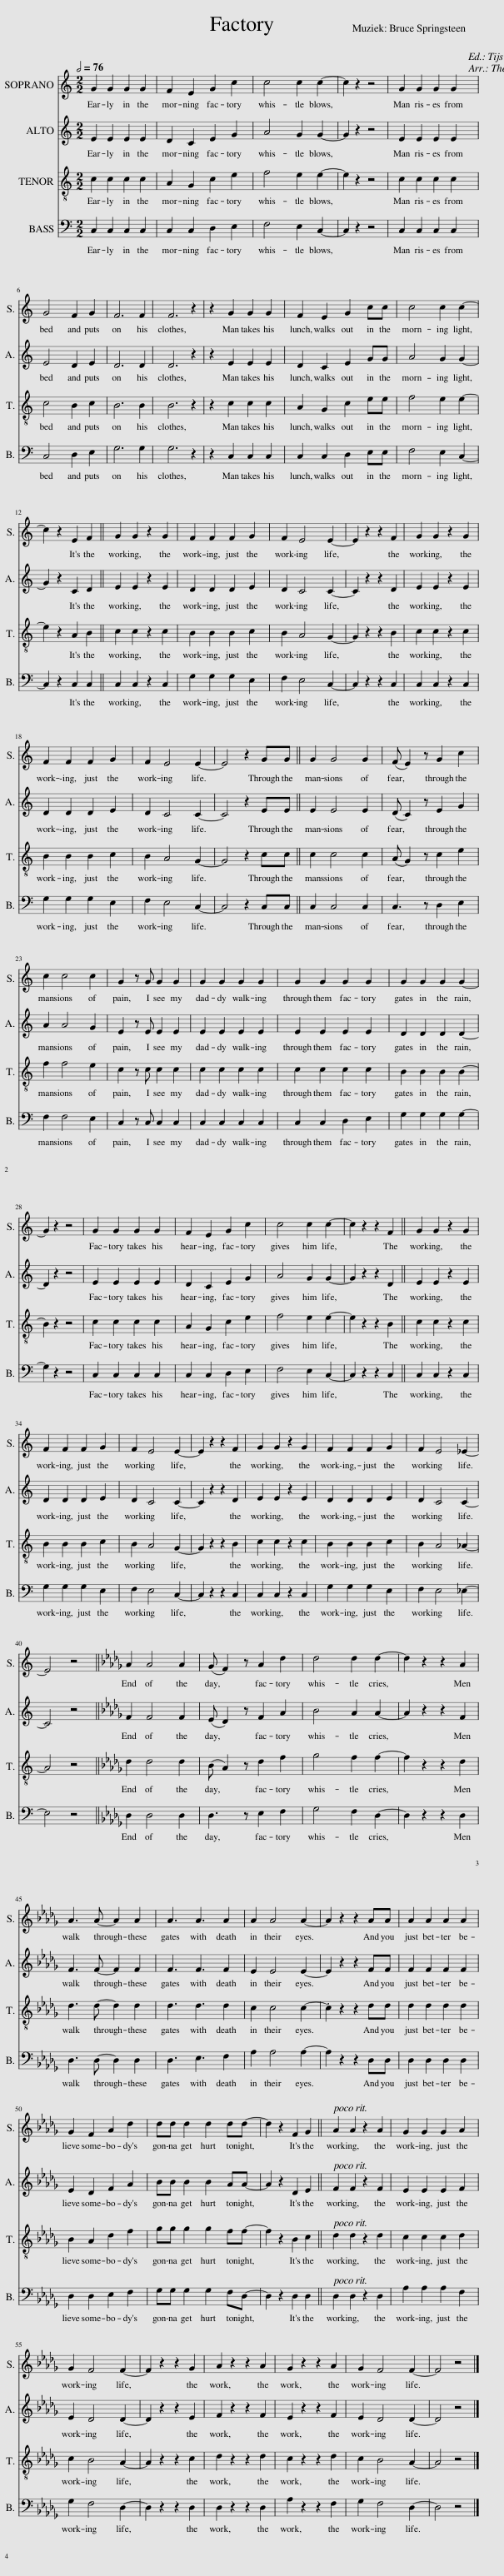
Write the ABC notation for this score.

X:1
%%score 1 2 3 4
L:1/8
Q:1/2=76
M:2/2
I:linebreak $
K:C
V:1 treble
V:2 treble
V:3 treble-8
V:4 bass
V:1
 G2 G2 G2 G2 | F2 E2 G2 c2 | c4 c2 c2- | c2 z2 z4 | G2 G2 G2 G2 |$ %5
 G4 F2 G2 | F6 F2 | F6 z2 | z2 G2 G2 G2 | F2 E2 G2 cc | %10
 c4 c2 c2- |$ c2 z2 E2 F2 || G2 G2 z2 G2 | F2 F2 F2 G2 | F2 E4 E2- | %15
 E2 z2 z2 F2 | G2 G2 z2 G2 |$ F2 F2 F2 G2 | F2 E4 E2- | E4 z2 GG || %20
 G2 G4 G2 | (F E2) z G2 c2 |$ c2 c4 c2 | G2 z G G2 G2 | G2 G2 G2 G2 | %25
 G2 G2 G2 G2 | G2 G2 G2 G2- |$ G2 z2 z4 | G2 G2 G2 G2 | F2 E2 G2 c2 | %30
 c4 c2 c2- | c2 z2 z2 F2 || G2 G2 z2 G2 |$ F2 F2 F2 G2 | F2 E4 E2- | %35
 E2 z2 z2 F2 | G2 G2 z2 G2 | F2 F2 F2 G2 | F2 E4 _E2- |$ E4 z4 || %40
[K:Db] A2 A4 A2 | (G F2) z A2 d2 | d4 d2 d2- | d2 z2 z2 A2 |$ A3 A- A2 A2 | %45
 A3 A3 A2 | A2 A4 A2- | A2 z2 z2 AA | A2 A2 A2 A2 |$ G2 F2 A2 d2 | %50
 dd d2 d2 dd- | d2 z2 F2 G2 || A2 A2 z2 A2 | G2 G2 G2 A2 |$ G2 F4 F2- | %55
 F2 z2 z2 G2 | A2 z2 z2 A2 | G2 z2 z2 A2 | G2 F4 F2- | F4 z4 |] %60
V:2
 E2 E2 E2 E2 | D2 C2 E2 G2 | A4 G2 G2- | G2 z2 z4 | E2 E2 E2 E2 |$ %5
 E4 D2 E2 | D6 D2 | D6 z2 | z2 E2 E2 E2 | D2 C2 E2 GG | %10
 A4 G2 G2- |$ G2 z2 C2 D2 || E2 E2 z2 E2 | D2 D2 D2 E2 | D2 C4 C2- | %15
 C2 z2 z2 D2 | E2 E2 z2 E2 |$ D2 D2 D2 E2 | D2 C4 C2- | C4 z2 EE || %20
 E2 E4 E2 | (D C2) z E2 G2 |$ A2 A4 G2 | E2 z E E2 E2 | E2 E2 E2 E2 | %25
 E2 E2 E2 E2 | D2 D2 D2 D2- |$ D2 z2 z4 | E2 E2 E2 E2 | D2 C2 E2 G2 | %30
 A4 G2 G2- | G2 z2 z2 D2 || E2 E2 z2 E2 |$ D2 D2 D2 E2 | D2 C4 C2- | %35
 C2 z2 z2 D2 | E2 E2 z2 E2 | D2 D2 D2 E2 | D2 C4 C2- |$ C4 z4 || %40
[K:Db] F2 F4 F2 | (E D2) z F2 A2 | B4 A2 A2- | A2 z2 z2 F2 |$ F3 F- F2 F2 | %45
 F3 F3 F2 | E2 E4 E2- | E2 z2 z2 FF | F2 F2 F2 F2 |$ E2 D2 F2 A2 | %50
 BB B2 B2 AA- | A2 z2 D2 E2 || F2 F2 z2 F2 | E2 E2 E2 F2 |$ E2 D4 D2- | %55
 D2 z2 z2 E2 | F2 z2 z2 F2 | E2 z2 z2 F2 | E2 D4 D2- | D4 z4 |] %60
V:3
 c2 c2 c2 c2 | A2 G2 c2 e2 | f4 e2 e2- | e2 z2 z4 | c2 c2 c2 c2 |$ %5
 c4 B2 c2 | B6 B2 | B6 z2 | z2 c2 c2 c2 | A2 G2 c2 ee | %10
 f4 e2 e2- |$ e2 z2 A2 B2 || c2 c2 z2 c2 | B2 B2 B2 c2 | B2 A4 G2- | %15
 G2 z2 z2 B2 | c2 c2 z2 c2 |$ B2 B2 B2 c2 | B2 A4 G2- | G4 z2 cc || %20
 c2 c4 c2 | (A G2) z c2 e2 |$ f2 f4 e2 | c2 z c c2 c2 | c2 c2 c2 c2 | %25
 c2 c2 c2 c2 | B2 B2 B2 B2- |$ B2 z2 z4 | c2 c2 c2 c2 | A2 G2 c2 e2 | %30
 f4 e2 e2- | e2 z2 z2 B2 || c2 c2 z2 c2 |$ B2 B2 B2 c2 | B2 A4 G2- | %35
 G2 z2 z2 B2 | c2 c2 z2 c2 | B2 B2 B2 c2 | B2 A4 _A2- |$ A4 z4 || %40
[K:Db] d2 d4 d2 | (B A2) z d2 f2 | g4 f2 f2- | f2 z2 z2 d2 |$ d3 d- d2 d2 | %45
 d3 d3 d2 | c2 c4 c2- | .c2 z2 z2 dd | d2 d2 d2 d2 |$ B2 A2 d2 f2 | %50
 gg g2 g2 ff- | f2 z2 B2 c2 || d2 d2 z2 d2 | c2 c2 c2 d2 |$ c2 B4 A2- | %55
 A2 z2 z2 c2 | d2 z2 z2 d2 | c2 z2 z2 d2 | c2 B4 A2- | A4 z4 |] %60
V:4
 C,2 C,2 C,2 C,2 | C,2 C,2 D,2 E,2 | F,4 E,2 C,2- | C,2 z2 z4 | C,2 C,2 C,2 C,2 |$ %5
 C,4 D,2 E,2 | G,6 G,2 | G,6 z2 | z2 C,2 C,2 C,2 | C,2 C,2 D,2 E,E, | %10
 F,4 E,2 C,2- |$ C,2 z2 C,2 C,2 || C,2 C,2 z2 C,2 | G,2 G,2 G,2 E,2 | F,2 E,4 C,2- | %15
 C,2 z2 z2 C,2 | C,2 C,2 z2 C,2 |$ G,2 G,2 G,2 E,2 | F,2 E,4 C,2- | C,4 z2 C,C, || %20
 C,2 C,4 C,2 | C,3 z D,2 E,2 |$ F,2 F,4 E,2 | C,2 z C, C,2 C,2 | C,2 C,2 C,2 C,2 | %25
 C,2 C,2 D,2 E,2 | G,2 G,2 G,2 G,2- |$ G,2 z2 z4 | C,2 C,2 C,2 C,2 | C,2 C,2 D,2 E,2 | %30
 F,4 E,2 C,2- | C,2 z2 z2 C,2 || C,2 C,2 z2 C,2 |$ G,2 G,2 G,2 E,2 | F,2 E,4 C,2- | %35
 C,2 z2 z2 C,2 | C,2 C,2 z2 C,2 | G,2 G,2 G,2 E,2 | F,2 E,4 _E,2- |$ E,4 z4 || %40
[K:Db] D,2 D,4 D,2 | D,3 z E,2 F,2 | G,4 F,2 D,2- | D,2 z2 z2 D,2 |$ D,3 D,- D,2 D,2 | %45
 D,3 E,3 F,2 | A,2 A,4 A,2- | A,2 z2 z2 D,D, | D,2 D,2 D,2 D,2 |$ D,2 D,2 E,2 F,2 | %50
 G,G, G,2 G,2 F,D,- | D,2 z2 D,2 D,2 || D,2 D,2 z2 D,2 | A,2 A,2 A,2 F,2 |$ G,2 F,4 D,2- | %55
 D,2 z2 z2 D,2 | D,2 z2 z2 D,2 | A,2 z2 z2 F,2 | G,2 F,4 D,2- | D,4 z4 |] %60
